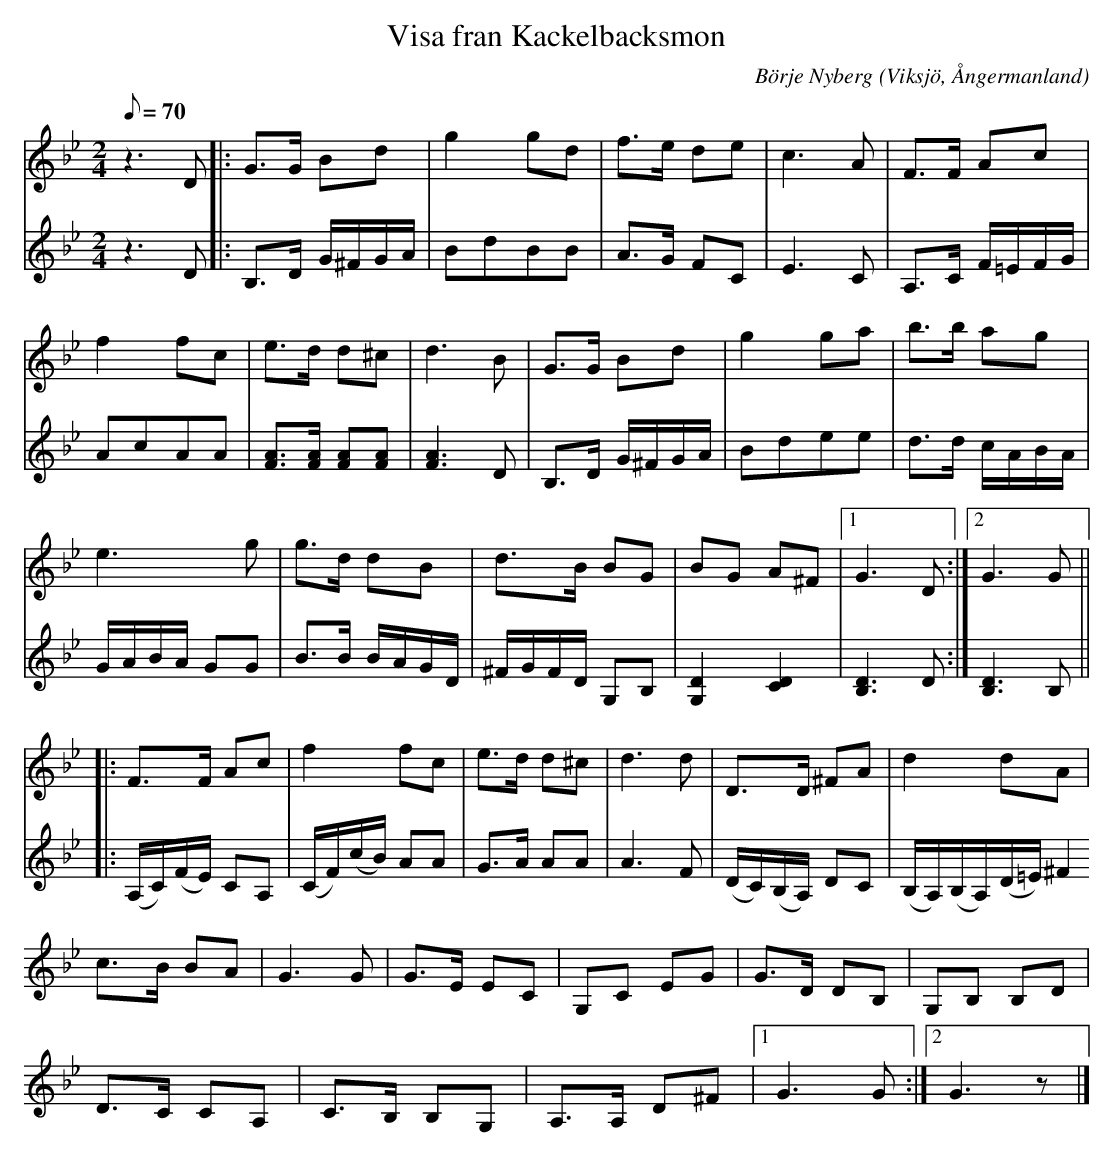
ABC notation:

X:1
T:Visa fran Kackelbacksmon
C:Börje Nyberg
O:Viksjö, Ångermanland
M:2/4
L:1/8
Q:70
K:Gm
V:1
z2> D2|: G>G Bd | g2 gd | f>e de | c2>A2 | F>F Ac |
f2 fc | e>d d^c | d2>B2 | G>G Bd |g2 ga | b>b ag |
e2> g2 | g>d dB |d>B BG |BG A^F |1 G2> D2 :|2 G2> G2 ||
|: F>F Ac | f2 fc | e>d d^c | d2>d2 | D>D ^FA | d2 dA |
c>B BA |G2> G2 | G>E EC | G,C EG | G>D DB, | G,B, B,D |
D>C CA, | C>B, B,G, | A,>A, D^F |1 G2> G2 :|2 G2> z2 |]
V:2
z2> D2 |: B,>D G/2^F/2G/2A/2 | BdBB | A>G FC | E2>C2 | A,>C F/2=E/2F/2G/2 |
AcAA | [AF]>[AF] [AF][AF] | [A2F2]> D2 | B,>D G/2^F/2G/2A/2 | Bdee | d>d c/2A/2B/2A/2 |
G/2A/2B/2A/2 GG | B>B B/2A/2G/2D/2 | ^F/2G/2F/2D/2 G,B, | [G,2D2] [C2D2] | [D2B,2]> D2 :| [D2B,2]> B,2 ||
|: (A,/2C/2)(F/2E/2) CA, | (C/2F/2)(c/2B/2) AA | G>A AA | A2> F2 | (D/2C/2)(B,/2A,/2) DC | (B,/2A,/2)(B,/2A,/2)(D/2=E/2) ^F2 |
